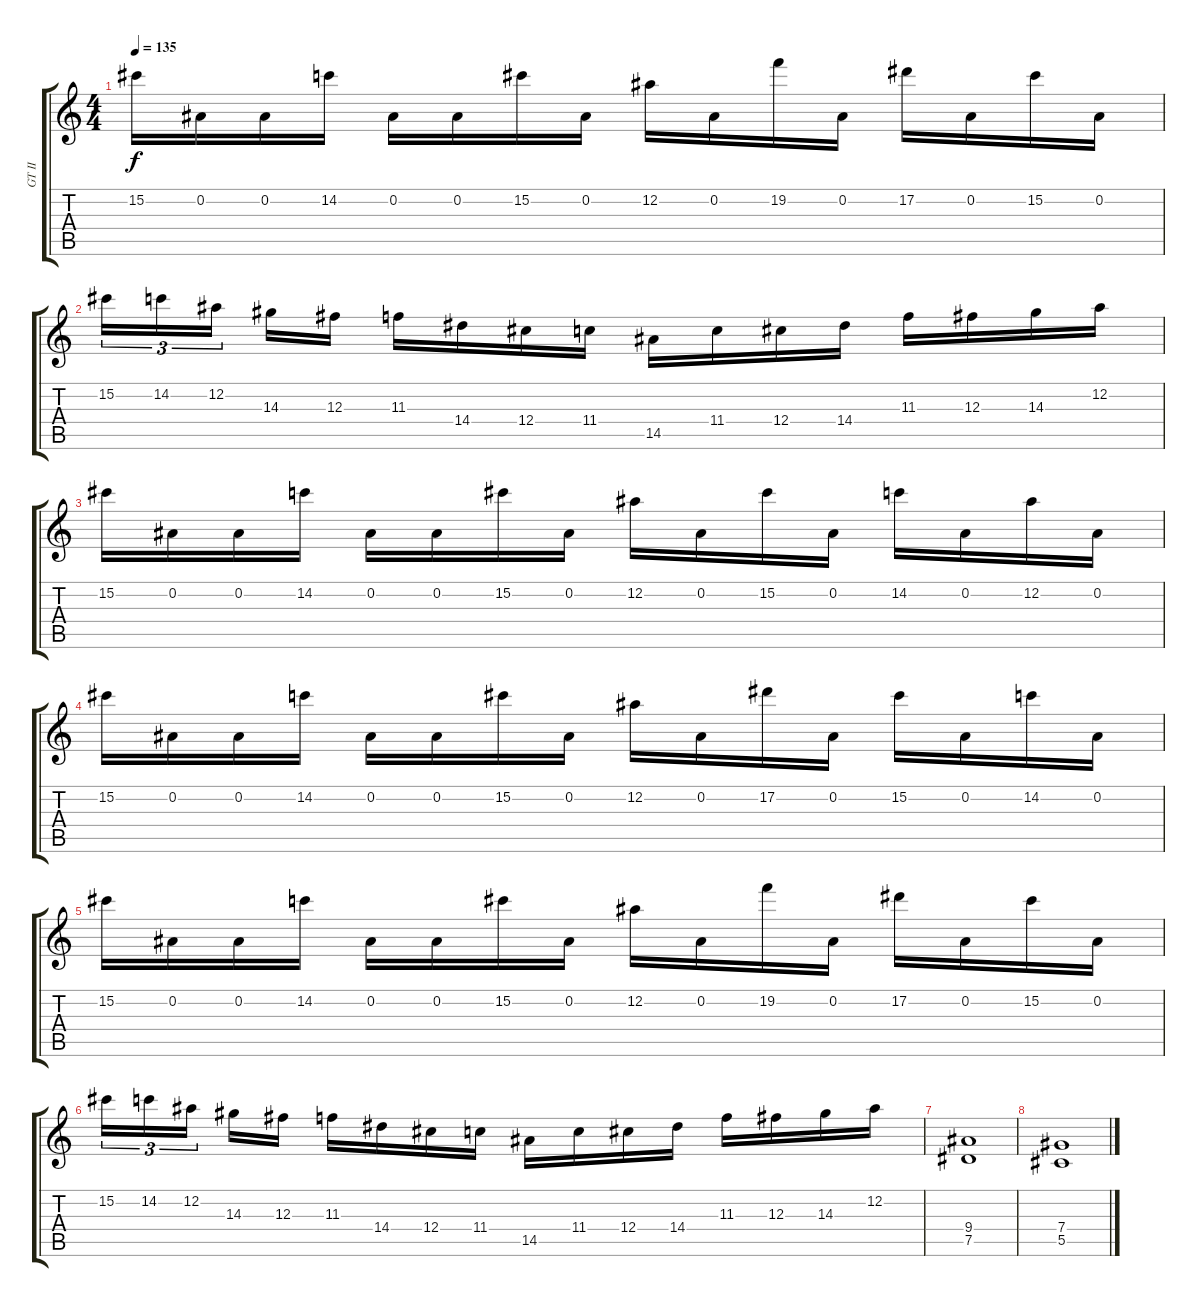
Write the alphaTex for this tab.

\track ("GT II" "GT II") {instrument distortionguitar}
\staff {score tabs}
\tuning (Eb4 Bb3 Gb3 Db3 Ab2 Eb2) {hide}
\ts (4 4)
\tempo 135
\clef g2
\ks c
15.2.16{dy f} 0.2.16 0.2.16 14.2.16 0.2.16 0.2.16 15.2.16 0.2.16 12.2.16 0.2.16 19.2.16 0.2.16 17.2.16 0.2.16 15.2.16 0.2.16 |
15.2.16{tu (3 2)} 14.2.16{tu (3 2)} 12.2.16{tu (3 2)} 14.3.16 12.3.16 11.3.16 14.4.16 12.4.16 11.4.16 14.5.16 11.4.16 12.4.16 14.4.16 11.3.16 12.3.16 14.3.16 12.2.16 |
15.2.16 0.2.16 0.2.16 14.2.16 0.2.16 0.2.16 15.2.16 0.2.16 12.2.16 0.2.16 15.2.16 0.2.16 14.2.16 0.2.16 12.2.16 0.2.16 |
15.2.16 0.2.16 0.2.16 14.2.16 0.2.16 0.2.16 15.2.16 0.2.16 12.2.16 0.2.16 17.2.16 0.2.16 15.2.16 0.2.16 14.2.16 0.2.16 |
15.2.16 0.2.16 0.2.16 14.2.16 0.2.16 0.2.16 15.2.16 0.2.16 12.2.16 0.2.16 19.2.16 0.2.16 17.2.16 0.2.16 15.2.16 0.2.16 |
15.2.16{tu (3 2)} 14.2.16{tu (3 2)} 12.2.16{tu (3 2)} 14.3.16 12.3.16 11.3.16 14.4.16 12.4.16 11.4.16 14.5.16 11.4.16 12.4.16 14.4.16 11.3.16 12.3.16 14.3.16 12.2.16 |
(9.4 7.5).1 |
(7.4 5.5).1
